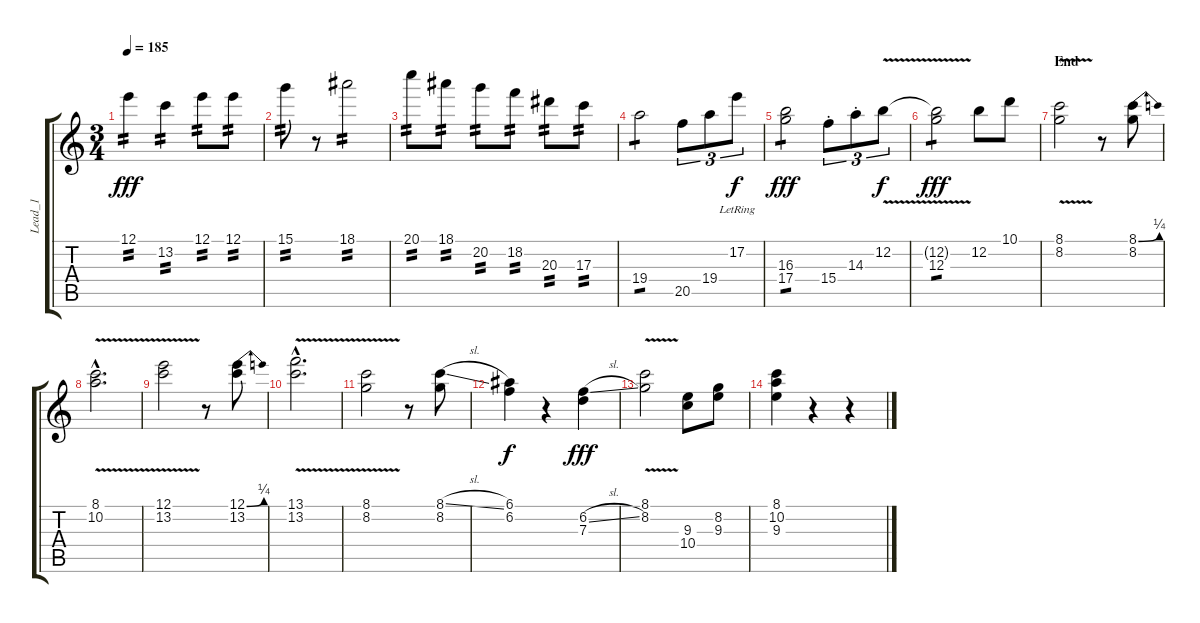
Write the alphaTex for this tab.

\track ("Lead_1" "Lead_1") {instrument acousticguitarnylon}
\staff {score tabs}
\tuning (E4 B3 G3 D3 A2 E2) {hide}
\ts (3 4)
\tempo 185
\clef g2
\ks c
12.1.4{tp 2 dy fff instrument electricguitarjazz} 13.2.4{tp 2} 12.1.8{tp 2} 12.1.8{tp 2} |
15.1.8{tp 2} r.8 18.1.2{tp 2} |
20.1.8{tp 2} 18.1.8{tp 2} 20.2.8{tp 2} 18.2.8{tp 2} 20.3.8{tp 2} 17.3.8{tp 2} |
19.4.2{tp 1} 20.5.8{tu (3 2)} 19.4.8{tu (3 2)} 17.2{lr}.8{tu (3 2) dy f} |
(16.3 17.4).2{tp 1 dy fff} 15.4{st}.8{tu (3 2)} 14.3{st}.8{tu (3 2)} 12.2{v}.8{tu (3 2) dy f} |
(12.2{t} 12.3).2{tp 1 dy fff} 12.2.8 10.1.8 |
\section ("" "End")
(8.1 8.2{v}).2 r.8 (8.1{be (bend 0 0 60 1)} 8.2).8 |
(8.1{hac} 10.2{v hac}).2{d} |
(12.1 13.2{v}).2 r.8 (12.1{be (bend 0 0 60 1)} 13.2).8 |
(13.1{v hac} 13.2{hac}).2{d} |
(8.1 8.2{v}).2 r.8 (8.1{sl} 8.2).8 |
(6.1 6.2).4{dy f} r.4 (6.2{sl} 7.3).4{dy fff} |
(8.1 8.2{v}).2 (9.3 10.4).8 (8.2 9.3).8 |
(8.1 10.2 9.3).4 r.4 r.4
